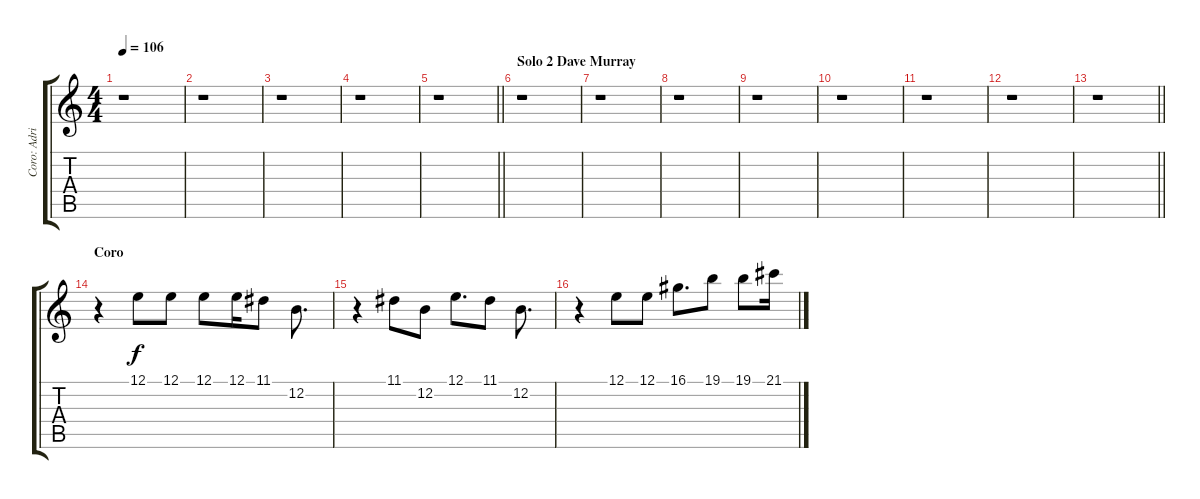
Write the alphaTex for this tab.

\track ("Coro: Adrian" "Coro: Adri") {instrument choiraahs}
\staff {score tabs}
\tuning (E4 B3 G3 D3 A2 E2) {hide}
\ts (4 4)
\tempo 106
\clef g2
\ks c
r.1{dy f} |
r.1 |
r.1 |
r.1 |
\barLineRight lightlight
r.1 |
\section ("" "Solo 2 Dave Murray")
r.1 |
r.1 |
r.1 |
r.1 |
r.1 |
r.1 |
r.1 |
\barLineRight lightlight
r.1 |
\section ("" "Coro")
r.4 12.1.8 12.1.8 12.1.8 12.1.16 11.1.8 12.2.8{d} |
r.4 11.1.8 12.2.8 12.1.8{d} 11.1.8 12.2.8{d} |
r.4 12.1.8 12.1.8 16.1.8{d} 19.1.8 19.1.8 21.1.16
